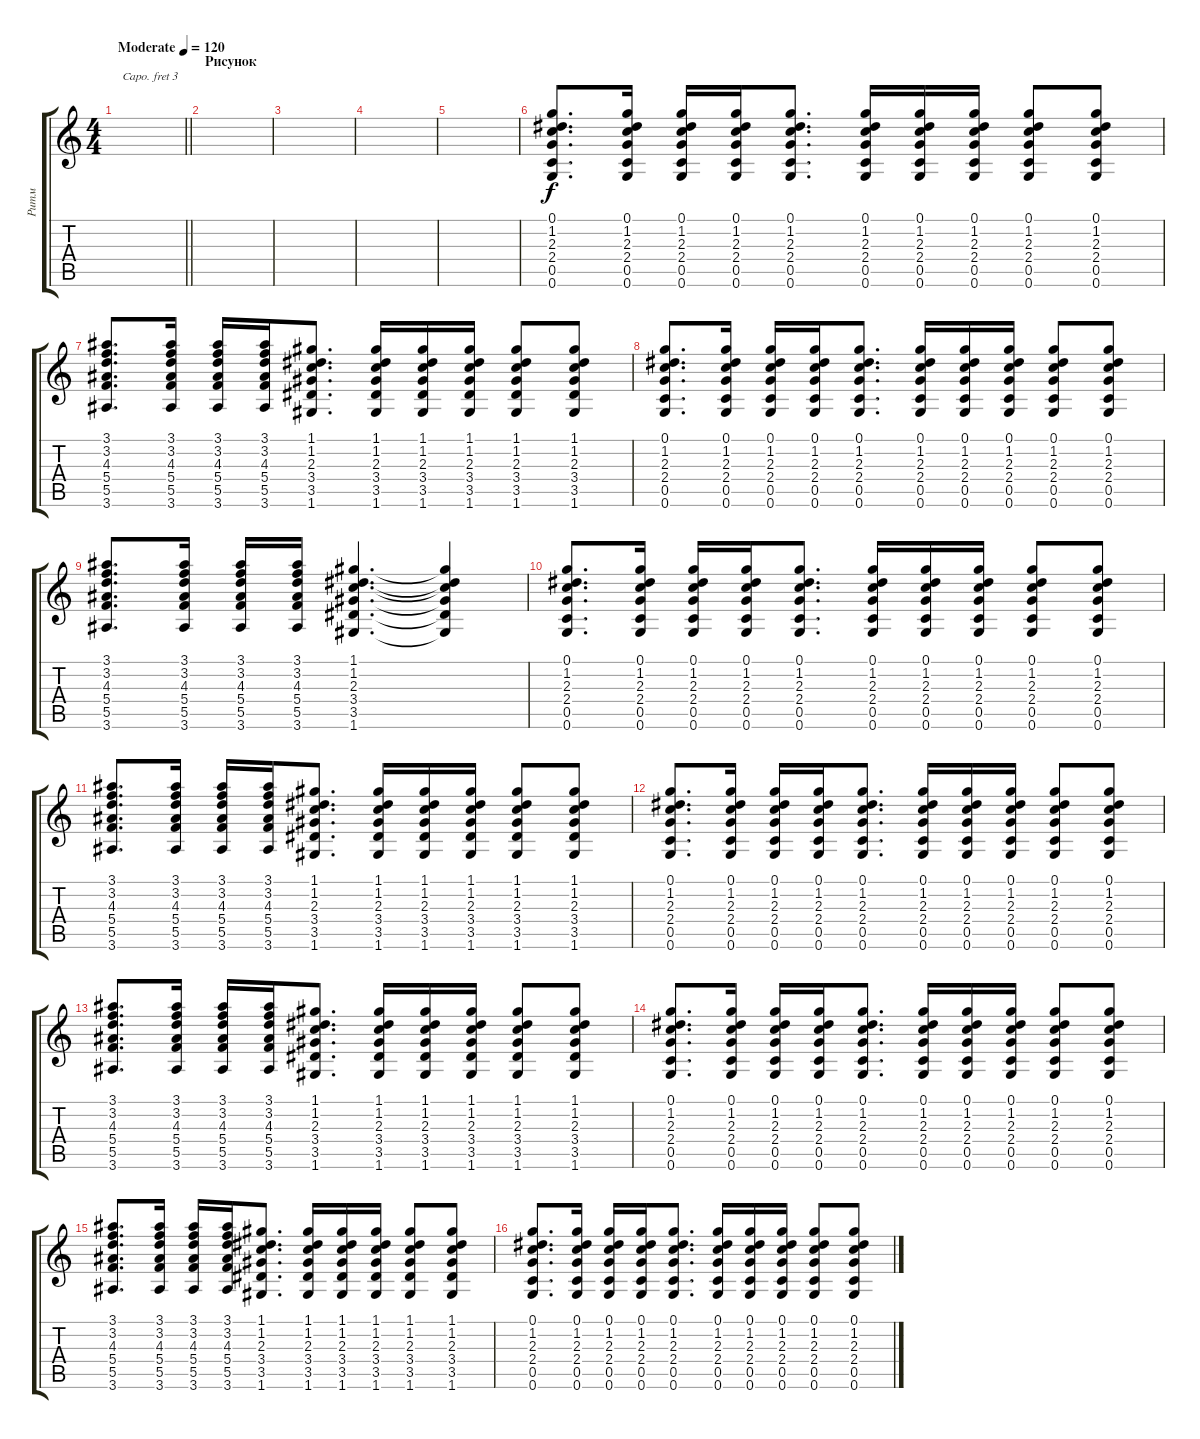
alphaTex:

\track ("Ритм" "Ритм") {instrument acousticguitarnylon}
\staff {score tabs}
\capo 3
\tuning (E4 B3 G3 D3 A2 E2) {hide}
\ts (4 4)
\tempo (120 "Moderate")
\clef g2
\barLineRight lightlight
\ks c
|
\section ("" "Рисунок")
|
|
|
|
(0.1 1.2 2.3 2.4 0.5 0.6).8{d} (0.1 1.2 2.3 2.4 0.5 0.6).16 (0.1 1.2 2.3 2.4 0.5 0.6).16 (0.1 1.2 2.3 2.4 0.5 0.6).16 (0.1 1.2 2.3 2.4 0.5 0.6).8{d} (0.1 1.2 2.3 2.4 0.5 0.6).16 (0.1 1.2 2.3 2.4 0.5 0.6).16 (0.1 1.2 2.3 2.4 0.5 0.6).16 (0.1 1.2 2.3 2.4 0.5 0.6).8 (0.1 1.2 2.3 2.4 0.5 0.6).8 |
(3.1 3.2 4.3 5.4 5.5 3.6).8{d} (3.1 3.2 4.3 5.4 5.5 3.6).16 (3.1 3.2 4.3 5.4 5.5 3.6).16 (3.1 3.2 4.3 5.4 5.5 3.6).16 (1.1 1.2 2.3 3.4 3.5 1.6).8{d} (1.1 1.2 2.3 3.4 3.5 1.6).16 (1.1 1.2 2.3 3.4 3.5 1.6).16 (1.1 1.2 2.3 3.4 3.5 1.6).16 (1.1 1.2 2.3 3.4 3.5 1.6).8 (1.1 1.2 2.3 3.4 3.5 1.6).8 |
(0.1 1.2 2.3 2.4 0.5 0.6).8{d} (0.1 1.2 2.3 2.4 0.5 0.6).16 (0.1 1.2 2.3 2.4 0.5 0.6).16 (0.1 1.2 2.3 2.4 0.5 0.6).16 (0.1 1.2 2.3 2.4 0.5 0.6).8{d} (0.1 1.2 2.3 2.4 0.5 0.6).16 (0.1 1.2 2.3 2.4 0.5 0.6).16 (0.1 1.2 2.3 2.4 0.5 0.6).16 (0.1 1.2 2.3 2.4 0.5 0.6).8 (0.1 1.2 2.3 2.4 0.5 0.6).8 |
(3.1 3.2 4.3 5.4 5.5 3.6).8{d} (3.1 3.2 4.3 5.4 5.5 3.6).16 (3.1 3.2 4.3 5.4 5.5 3.6).16 (3.1 3.2 4.3 5.4 5.5 3.6).16 (1.1 1.2 2.3 3.4 3.5 1.6).4{d} (1.1{t} 1.2{t} 2.3{t} 3.4{t} 3.5{t} 1.6{t}).4 |
(0.1 1.2 2.3 2.4 0.5 0.6).8{d} (0.1 1.2 2.3 2.4 0.5 0.6).16 (0.1 1.2 2.3 2.4 0.5 0.6).16 (0.1 1.2 2.3 2.4 0.5 0.6).16 (0.1 1.2 2.3 2.4 0.5 0.6).8{d} (0.1 1.2 2.3 2.4 0.5 0.6).16 (0.1 1.2 2.3 2.4 0.5 0.6).16 (0.1 1.2 2.3 2.4 0.5 0.6).16 (0.1 1.2 2.3 2.4 0.5 0.6).8 (0.1 1.2 2.3 2.4 0.5 0.6).8 |
(3.1 3.2 4.3 5.4 5.5 3.6).8{d} (3.1 3.2 4.3 5.4 5.5 3.6).16 (3.1 3.2 4.3 5.4 5.5 3.6).16 (3.1 3.2 4.3 5.4 5.5 3.6).16 (1.1 1.2 2.3 3.4 3.5 1.6).8{d} (1.1 1.2 2.3 3.4 3.5 1.6).16 (1.1 1.2 2.3 3.4 3.5 1.6).16 (1.1 1.2 2.3 3.4 3.5 1.6).16 (1.1 1.2 2.3 3.4 3.5 1.6).8 (1.1 1.2 2.3 3.4 3.5 1.6).8 |
(0.1 1.2 2.3 2.4 0.5 0.6).8{d} (0.1 1.2 2.3 2.4 0.5 0.6).16 (0.1 1.2 2.3 2.4 0.5 0.6).16 (0.1 1.2 2.3 2.4 0.5 0.6).16 (0.1 1.2 2.3 2.4 0.5 0.6).8{d} (0.1 1.2 2.3 2.4 0.5 0.6).16 (0.1 1.2 2.3 2.4 0.5 0.6).16 (0.1 1.2 2.3 2.4 0.5 0.6).16 (0.1 1.2 2.3 2.4 0.5 0.6).8 (0.1 1.2 2.3 2.4 0.5 0.6).8 |
(3.1 3.2 4.3 5.4 5.5 3.6).8{d} (3.1 3.2 4.3 5.4 5.5 3.6).16 (3.1 3.2 4.3 5.4 5.5 3.6).16 (3.1 3.2 4.3 5.4 5.5 3.6).16 (1.1 1.2 2.3 3.4 3.5 1.6).8{d} (1.1 1.2 2.3 3.4 3.5 1.6).16 (1.1 1.2 2.3 3.4 3.5 1.6).16 (1.1 1.2 2.3 3.4 3.5 1.6).16 (1.1 1.2 2.3 3.4 3.5 1.6).8 (1.1 1.2 2.3 3.4 3.5 1.6).8 |
(0.1 1.2 2.3 2.4 0.5 0.6).8{d} (0.1 1.2 2.3 2.4 0.5 0.6).16 (0.1 1.2 2.3 2.4 0.5 0.6).16 (0.1 1.2 2.3 2.4 0.5 0.6).16 (0.1 1.2 2.3 2.4 0.5 0.6).8{d} (0.1 1.2 2.3 2.4 0.5 0.6).16 (0.1 1.2 2.3 2.4 0.5 0.6).16 (0.1 1.2 2.3 2.4 0.5 0.6).16 (0.1 1.2 2.3 2.4 0.5 0.6).8 (0.1 1.2 2.3 2.4 0.5 0.6).8 |
(3.1 3.2 4.3 5.4 5.5 3.6).8{d} (3.1 3.2 4.3 5.4 5.5 3.6).16 (3.1 3.2 4.3 5.4 5.5 3.6).16 (3.1 3.2 4.3 5.4 5.5 3.6).16 (1.1 1.2 2.3 3.4 3.5 1.6).8{d} (1.1 1.2 2.3 3.4 3.5 1.6).16 (1.1 1.2 2.3 3.4 3.5 1.6).16 (1.1 1.2 2.3 3.4 3.5 1.6).16 (1.1 1.2 2.3 3.4 3.5 1.6).8 (1.1 1.2 2.3 3.4 3.5 1.6).8 |
(0.1 1.2 2.3 2.4 0.5 0.6).8{d} (0.1 1.2 2.3 2.4 0.5 0.6).16 (0.1 1.2 2.3 2.4 0.5 0.6).16 (0.1 1.2 2.3 2.4 0.5 0.6).16 (0.1 1.2 2.3 2.4 0.5 0.6).8{d} (0.1 1.2 2.3 2.4 0.5 0.6).16 (0.1 1.2 2.3 2.4 0.5 0.6).16 (0.1 1.2 2.3 2.4 0.5 0.6).16 (0.1 1.2 2.3 2.4 0.5 0.6).8 (0.1 1.2 2.3 2.4 0.5 0.6).8
